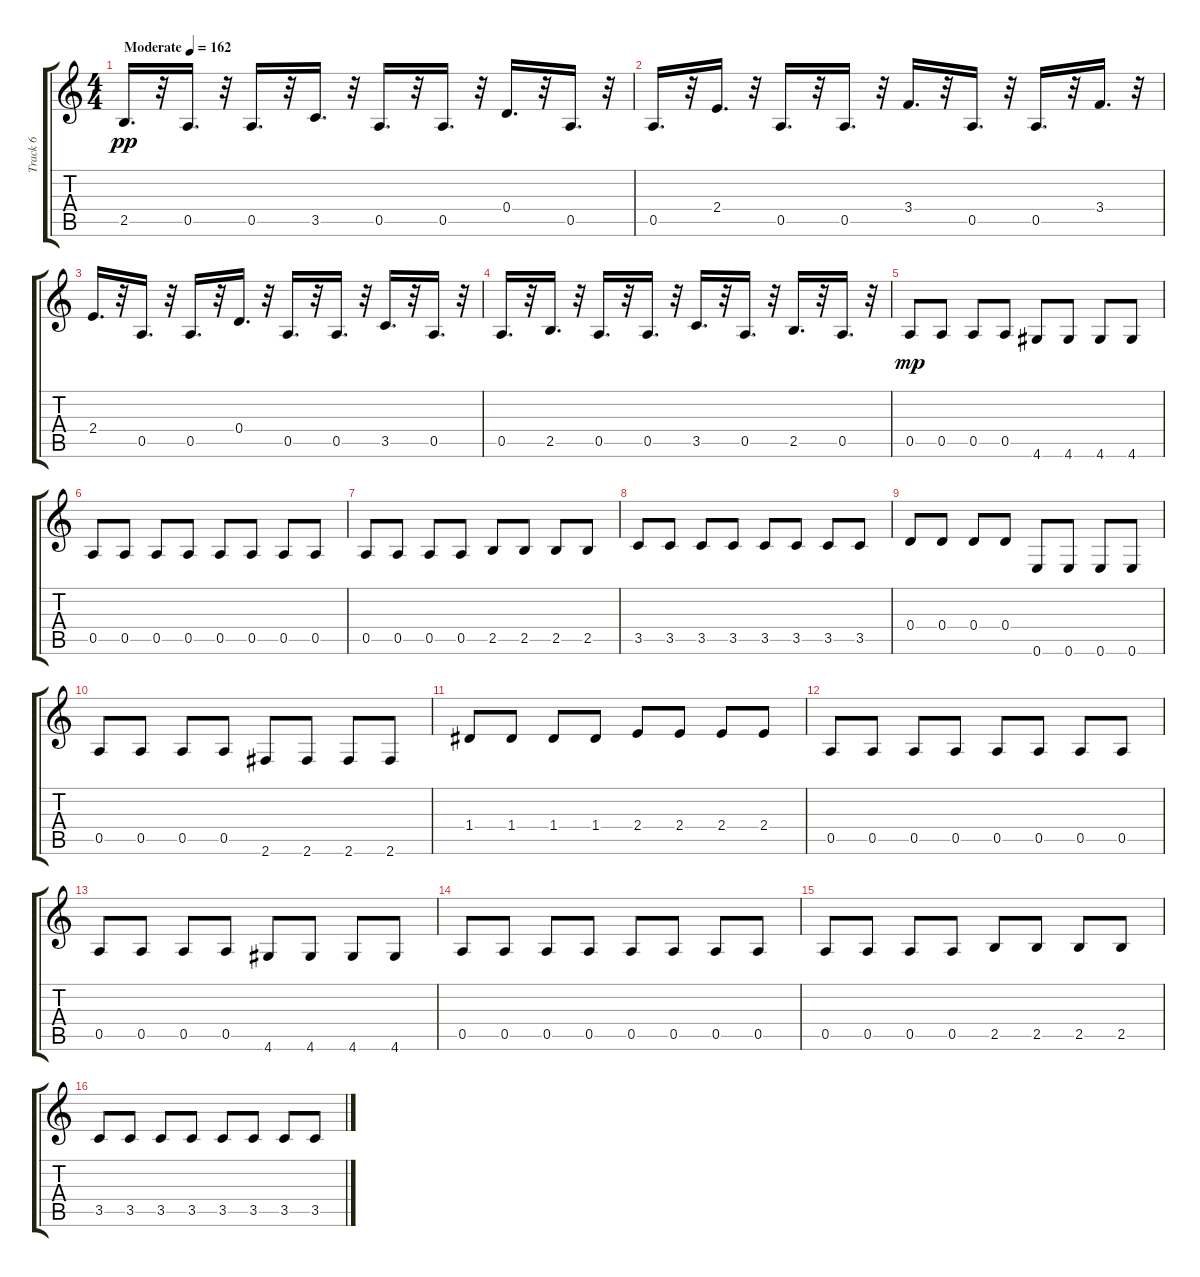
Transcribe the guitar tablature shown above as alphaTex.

\track ("Track 6" "Track 6") {instrument electricbasspick}
\staff {score tabs}
\tuning (E4 B3 G3 D3 A2 E2) {hide}
\ts (4 4)
\tempo (162 "Moderate")
\clef g2
\ks c
2.5.16{d dy pp instrument electricbasspick} r.32 0.5.16{d} r.32 0.5.16{d} r.32 3.5.16{d} r.32 0.5.16{d} r.32 0.5.16{d} r.32 0.4.16{d} r.32 0.5.16{d} r.32 |
0.5.16{d} r.32 2.4.16{d} r.32 0.5.16{d} r.32 0.5.16{d} r.32 3.4.16{d} r.32 0.5.16{d} r.32 0.5.16{d} r.32 3.4.16{d} r.32 |
2.4.16{d} r.32 0.5.16{d} r.32 0.5.16{d} r.32 0.4.16{d} r.32 0.5.16{d} r.32 0.5.16{d} r.32 3.5.16{d} r.32 0.5.16{d} r.32 |
0.5.16{d} r.32 2.5.16{d} r.32 0.5.16{d} r.32 0.5.16{d} r.32 3.5.16{d} r.32 0.5.16{d} r.32 2.5.16{d} r.32 0.5.16{d} r.32 |
0.5.8{dy mp} 0.5.8 0.5.8 0.5.8 4.6.8 4.6.8 4.6.8 4.6.8 |
0.5.8 0.5.8 0.5.8 0.5.8 0.5.8 0.5.8 0.5.8 0.5.8 |
0.5.8 0.5.8 0.5.8 0.5.8 2.5.8 2.5.8 2.5.8 2.5.8 |
3.5.8 3.5.8 3.5.8 3.5.8 3.5.8 3.5.8 3.5.8 3.5.8 |
0.4.8 0.4.8 0.4.8 0.4.8 0.6.8 0.6.8 0.6.8 0.6.8 |
0.5.8 0.5.8 0.5.8 0.5.8 2.6.8 2.6.8 2.6.8 2.6.8 |
1.4.8 1.4.8 1.4.8 1.4.8 2.4.8 2.4.8 2.4.8 2.4.8 |
0.5.8 0.5.8 0.5.8 0.5.8 0.5.8 0.5.8 0.5.8 0.5.8 |
0.5.8 0.5.8 0.5.8 0.5.8 4.6.8 4.6.8 4.6.8 4.6.8 |
0.5.8 0.5.8 0.5.8 0.5.8 0.5.8 0.5.8 0.5.8 0.5.8 |
0.5.8 0.5.8 0.5.8 0.5.8 2.5.8 2.5.8 2.5.8 2.5.8 |
3.5.8 3.5.8 3.5.8 3.5.8 3.5.8 3.5.8 3.5.8 3.5.8
